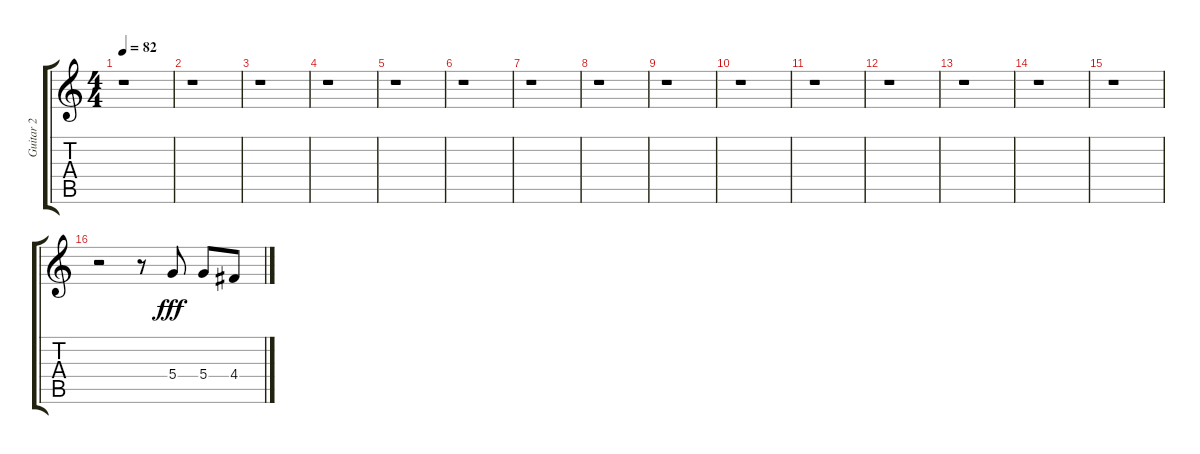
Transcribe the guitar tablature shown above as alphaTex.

\track ("Guitar 2" "Guitar 2") {instrument overdrivenguitar}
\staff {score tabs}
\tuning (E4 B3 G3 D3 A2 E2) {hide}
\ts (4 4)
\tempo 82
\clef g2
\ks c
r.1{dy fff} |
r.1 |
r.1 |
r.1 |
r.1 |
r.1 |
r.1 |
r.1 |
r.1 |
r.1 |
r.1 |
r.1 |
r.1 |
r.1 |
r.1 |
r.2 r.8 5.4.8 5.4.8 4.4.8
